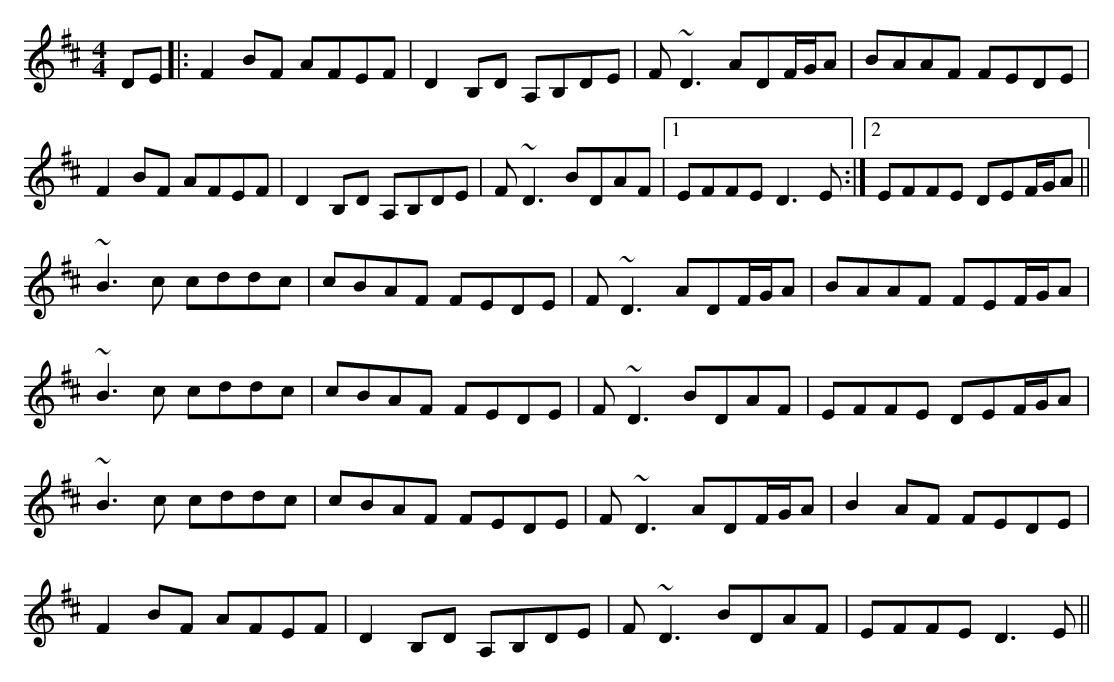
X:1
M:4/4
K:D
DE|:F2BF AFEF|D2B,D A,B,DE|F~D3 ADF/G/A|BAAF FEDE|
F2BF AFEF|D2B,D A,B,DE|F~D3 BDAF|1 EFFE D3E:|2 EFFE DEF/G/A||
~B3c cddc|cBAF FEDE|F~D3 ADF/G/A|BAAF FEF/G/A|
~B3c cddc|cBAF FEDE|F~D3 BDAF|EFFE DEF/G/A|
~B3c cddc|cBAF FEDE|F~D3 ADF/G/A|B2AF FEDE|
F2BF AFEF|D2B,D A,B,DE|F~D3 BDAF|EFFE D3E||
